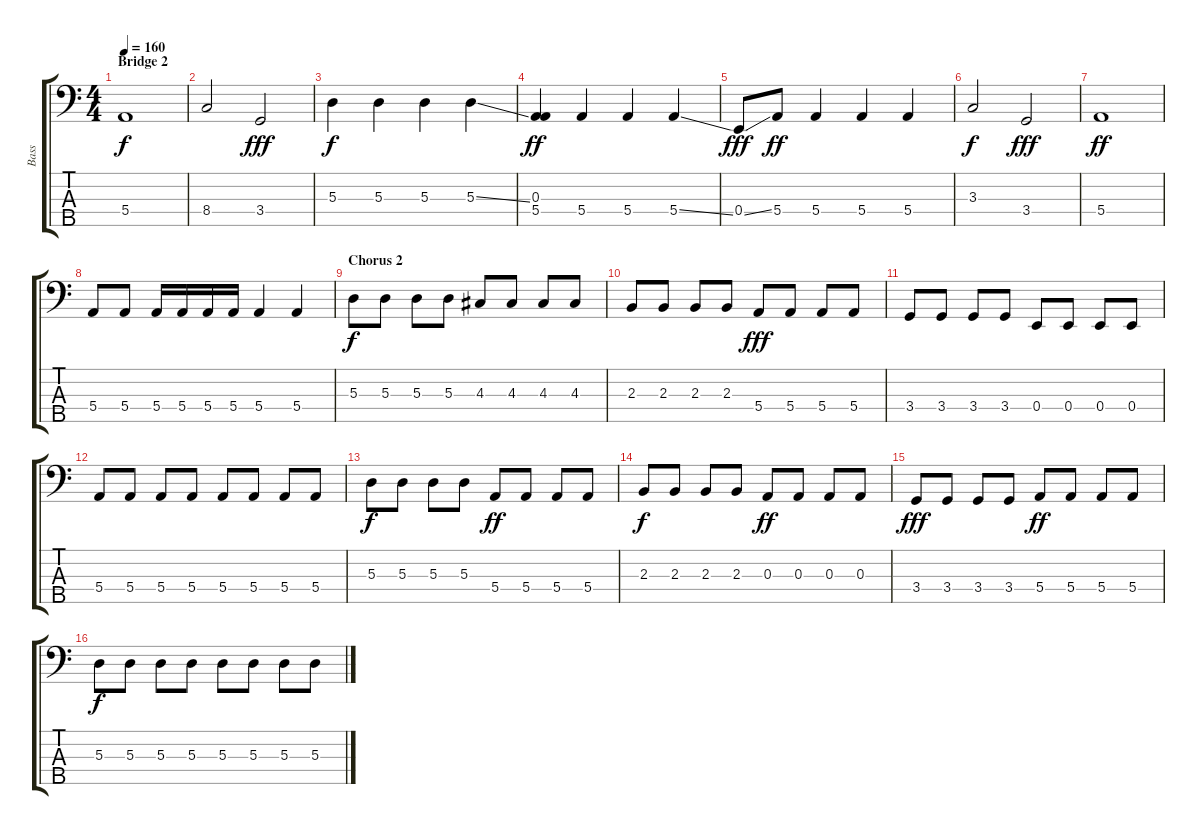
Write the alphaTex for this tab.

\track ("Bass" "Bass") {instrument electricbassfinger}
\staff {score tabs}
\tuning (G2 D2 A1 E1 B0) {hide}
\ts (4 4)
\section ("" "Bridge 2")
\tempo 160
\clef f4
\ks c
5.4.1{dy f} |
8.4.2 3.4.2{dy fff} |
5.3.4{dy f} 5.3.4 5.3.4 5.3{ss}.4 |
(0.3 5.4).4{dy ff} 5.4.4 5.4.4 5.4{ss}.4 |
0.4{ss}.8{dy fff} 5.4.8{dy ff} 5.4.4 5.4.4 5.4.4 |
3.3.2{dy f} 3.4.2{dy fff} |
5.4.1{dy ff} |
5.4.8 5.4.8 5.4.16 5.4.16 5.4.16 5.4.16 5.4.4 5.4.4 |
\section ("" "Chorus 2")
5.3.8{dy f} 5.3.8 5.3.8 5.3.8 4.3.8 4.3.8 4.3.8 4.3.8 |
2.3.8 2.3.8 2.3.8 2.3.8 5.4.8{dy fff} 5.4.8 5.4.8 5.4.8 |
3.4.8 3.4.8 3.4.8 3.4.8 0.4.8 0.4.8 0.4.8 0.4.8 |
5.4.8 5.4.8 5.4.8 5.4.8 5.4.8 5.4.8 5.4.8 5.4.8 |
5.3.8{dy f} 5.3.8 5.3.8 5.3.8 5.4.8{dy ff} 5.4.8 5.4.8 5.4.8 |
2.3.8{dy f} 2.3.8 2.3.8 2.3.8 0.3.8{dy ff} 0.3.8 0.3.8 0.3.8 |
3.4.8{dy fff} 3.4.8 3.4.8 3.4.8 5.4.8{dy ff} 5.4.8 5.4.8 5.4.8 |
5.3.8{dy f} 5.3.8 5.3.8 5.3.8 5.3.8 5.3.8 5.3.8 5.3.8
